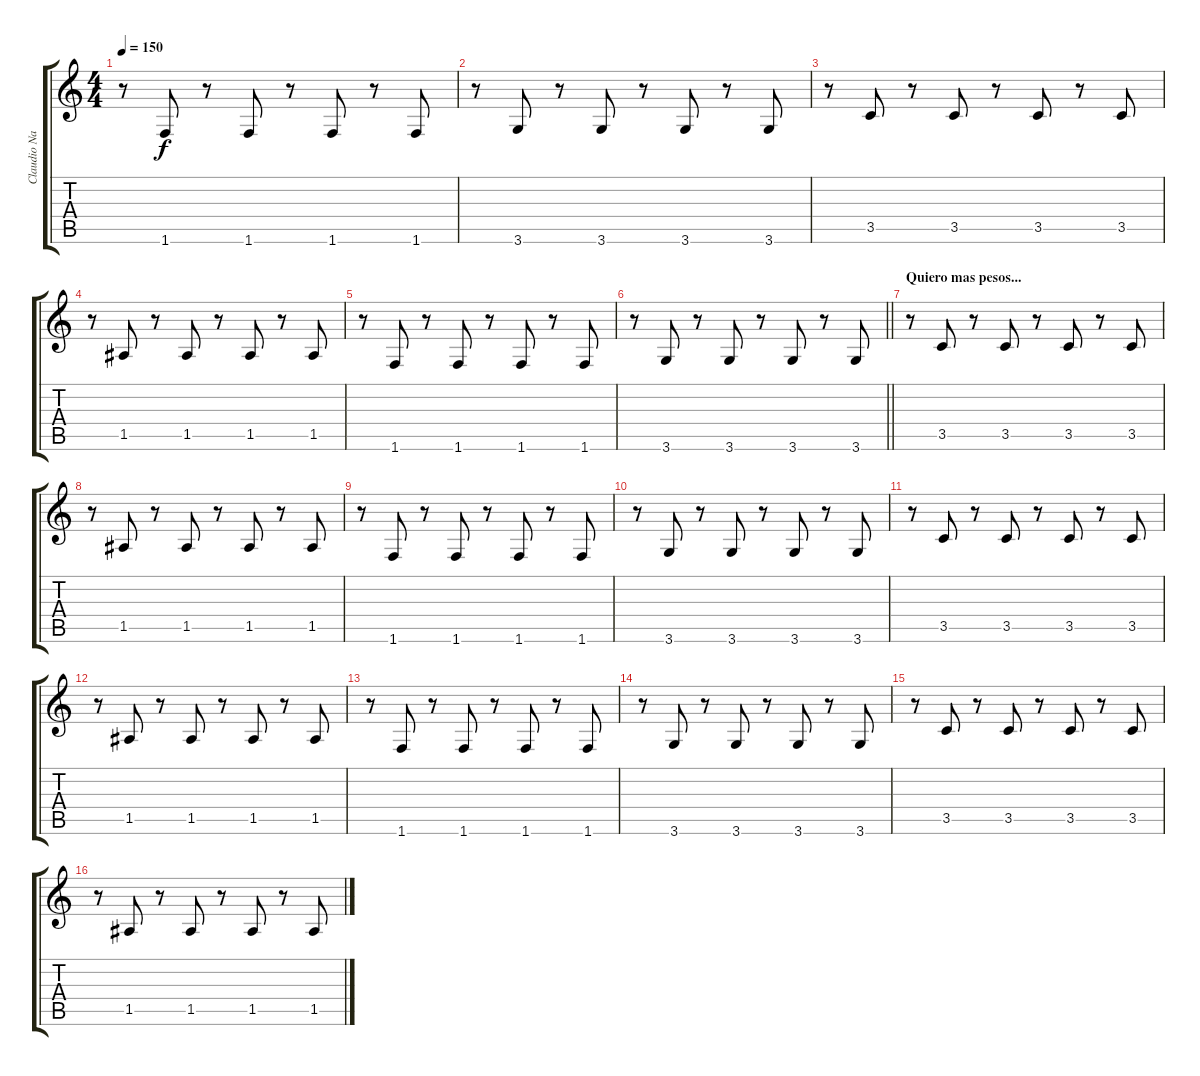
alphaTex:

\track ("Claudio Narea" "Claudio Na") {instrument electricguitarclean}
\staff {score tabs}
\tuning (E4 B3 G3 D3 A2 E2) {hide}
\ts (4 4)
\tempo 150
\clef g2
\ks c
r.8{dy f} 1.6.8 r.8 1.6.8 r.8 1.6.8 r.8 1.6.8 |
r.8 3.6.8 r.8 3.6.8 r.8 3.6.8 r.8 3.6.8 |
r.8 3.5.8 r.8 3.5.8 r.8 3.5.8 r.8 3.5.8 |
r.8 1.5.8 r.8 1.5.8 r.8 1.5.8 r.8 1.5.8 |
r.8 1.6.8 r.8 1.6.8 r.8 1.6.8 r.8 1.6.8 |
\barLineRight lightlight
r.8 3.6.8 r.8 3.6.8 r.8 3.6.8 r.8 3.6.8 |
\section ("" "Quiero mas pesos...")
r.8 3.5.8 r.8 3.5.8 r.8 3.5.8 r.8 3.5.8 |
r.8 1.5.8 r.8 1.5.8 r.8 1.5.8 r.8 1.5.8 |
r.8 1.6.8 r.8 1.6.8 r.8 1.6.8 r.8 1.6.8 |
r.8 3.6.8 r.8 3.6.8 r.8 3.6.8 r.8 3.6.8 |
r.8 3.5.8 r.8 3.5.8 r.8 3.5.8 r.8 3.5.8 |
r.8 1.5.8 r.8 1.5.8 r.8 1.5.8 r.8 1.5.8 |
r.8 1.6.8 r.8 1.6.8 r.8 1.6.8 r.8 1.6.8 |
r.8 3.6.8 r.8 3.6.8 r.8 3.6.8 r.8 3.6.8 |
r.8 3.5.8 r.8 3.5.8 r.8 3.5.8 r.8 3.5.8 |
r.8 1.5.8 r.8 1.5.8 r.8 1.5.8 r.8 1.5.8
